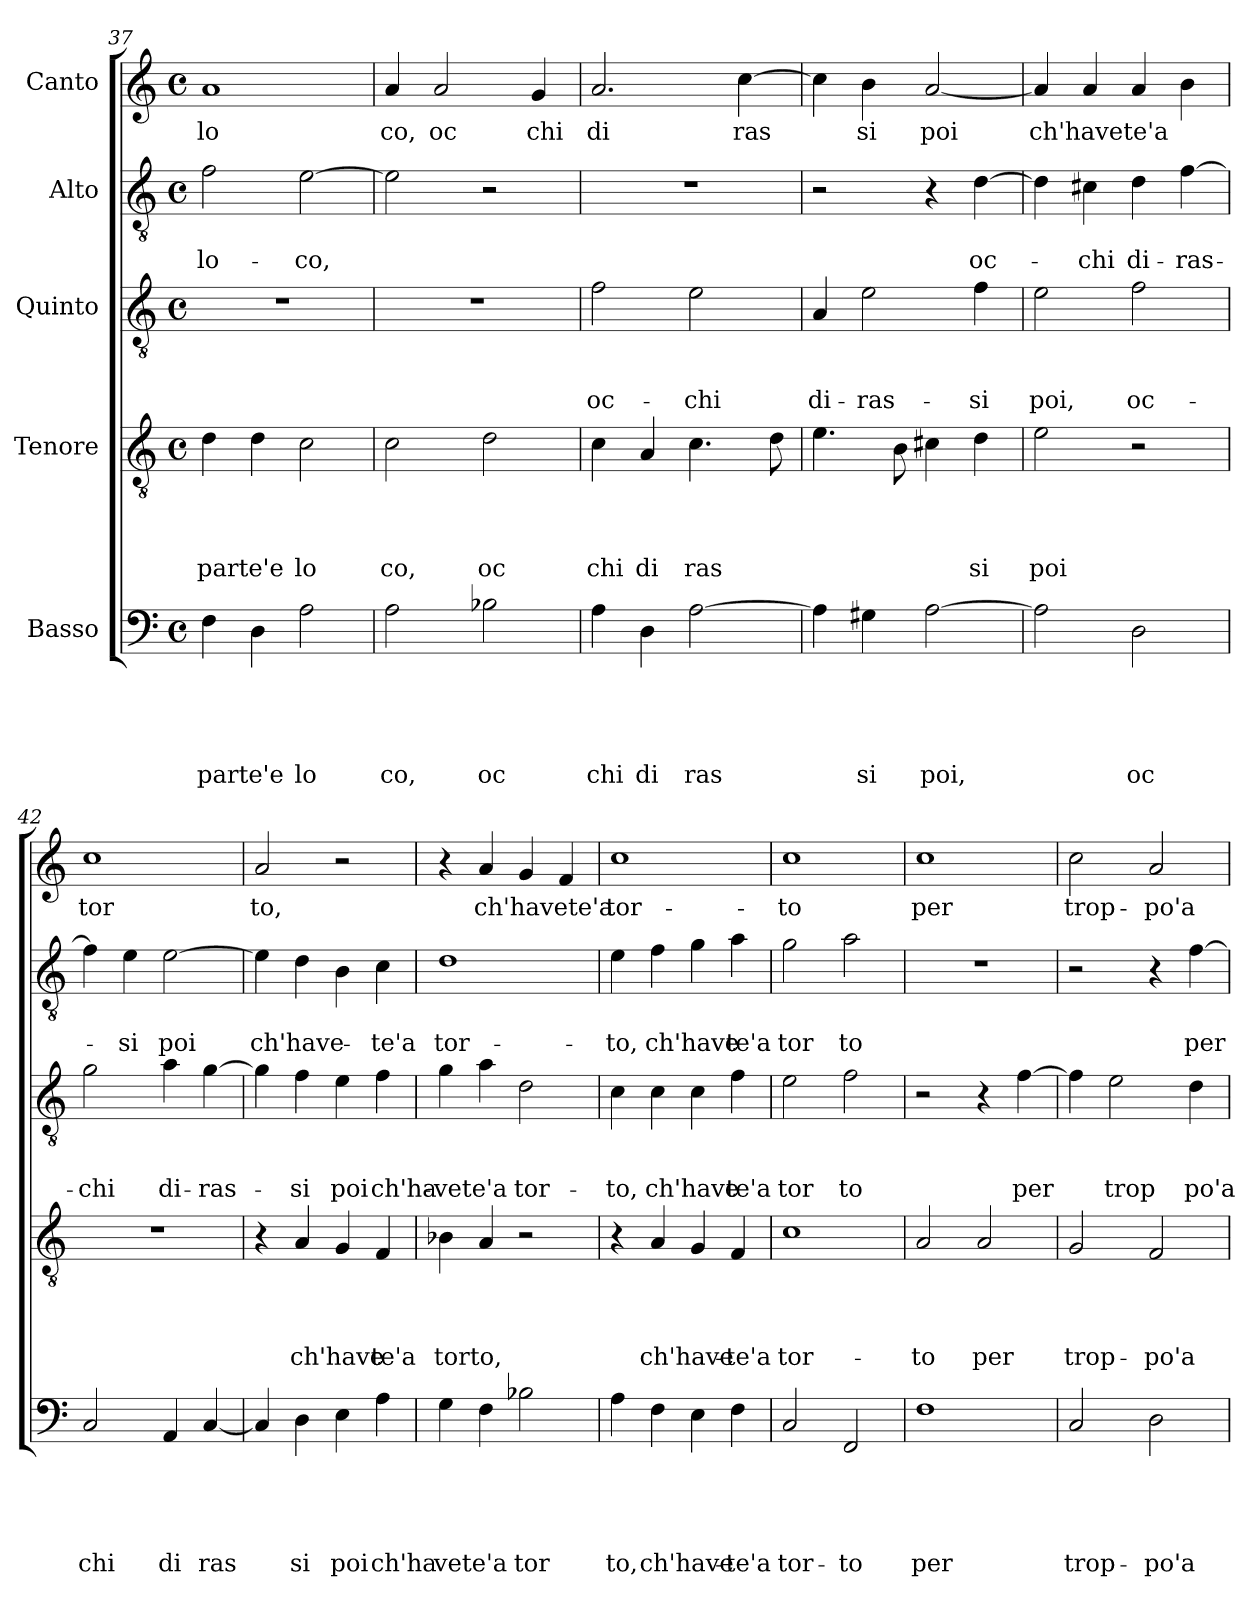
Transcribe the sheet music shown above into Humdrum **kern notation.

**kern	**text	**text	**text	**text	**text	**kern	**text	**text	**text	**text	**kern	**text	**text	**text	**kern	**text	**text	**kern	**text
*part5	*part5	*part5	*part5	*part5	*part5	*part4	*part4	*part4	*part4	*part4	*part3	*part3	*part3	*part3	*part2	*part2	*part2	*part1	*part1
*staff5	*staff5	*staff5	*staff5	*staff5	*staff5	*staff4	*staff4	*staff4	*staff4	*staff4	*staff3	*staff3	*staff3	*staff3	*staff2	*staff2	*staff2	*staff1	*staff1
*I"Basso	*	*	*	*	*	*I"Tenore	*	*	*	*	*I"Quinto	*	*	*	*I"Alto	*	*	*I"Canto	*
!!LO:LB:g=z
*clefF4	*	*	*	*	*	*clefGv2	*	*	*	*	*clefGv2	*	*	*	*clefGv2	*	*	*clefG2	*
*k[]	*	*	*	*	*	*k[]	*	*	*	*	*k[]	*	*	*	*k[]	*	*	*k[]	*
*C:	*	*	*	*	*	*C:	*	*	*	*	*C:	*	*	*	*C:	*	*	*C:	*
*M4/4	*	*	*	*	*	*M4/4	*	*	*	*	*M4/4	*	*	*	*M4/4	*	*	*M4/4	*
*met(c)	*	*	*	*	*	*met(c)	*	*	*	*	*met(c)	*	*	*	*met(c)	*	*	*met(c)	*
=37	=37	=37	=37	=37	=37	=37	=37	=37	=37	=37	=37	=37	=37	=37	=37	=37	=37	=37	=37
!	!	!	!	!	!LO:LY:b	!	!	!	!	!LO:LY:b	!	!	!	!	!	!	!LO:LY:b	!	!LO:LY:b
4F\	.	.	.	.	parte'e	4d\	.	.	.	parte'e	1r	.	.	.	2f\	.	lo-	1a	lo
4D\	.	.	.	.	.	4d\	.	.	.	.	.	.	.	.	.	.	.	.	.
!	!	!	!	!	!LO:LY:b	!	!	!	!	!LO:LY:b	!	!	!	!	!	!	!LO:LY:b	!	!
2A\	.	.	.	.	lo	2c\	.	.	.	lo	.	.	.	.	[>2e\	.	-co,	.	.
=38	=38	=38	=38	=38	=38	=38	=38	=38	=38	=38	=38	=38	=38	=38	=38	=38	=38	=38	=38
!	!	!	!	!	!LO:LY:b	!	!	!	!	!LO:LY:b	!	!	!	!	!	!	!	!	!LO:LY:b
2A\	.	.	.	.	co,	2c\	.	.	.	co,	1r	.	.	.	2e\]	.	.	4a/	co,
!	!	!	!	!	!	!	!	!	!	!	!	!	!	!	!	!	!	!	!LO:LY:b
.	.	.	.	.	.	.	.	.	.	.	.	.	.	.	.	.	.	2a/	oc
!	!	!	!	!	!LO:LY:b	!	!	!	!	!LO:LY:b	!	!	!	!	!	!	!	!	!
2B-X\	.	.	.	.	oc	2d\	.	.	.	oc	.	.	.	.	2r	.	.	.	.
!	!	!	!	!	!	!	!	!	!	!	!	!	!	!	!	!	!	!	!LO:LY:b
.	.	.	.	.	.	.	.	.	.	.	.	.	.	.	.	.	.	4g/	chi
=39	=39	=39	=39	=39	=39	=39	=39	=39	=39	=39	=39	=39	=39	=39	=39	=39	=39	=39	=39
!	!	!	!	!	!LO:LY:b	!	!	!	!	!LO:LY:b	!	!	!	!LO:LY:b	!	!	!	!	!LO:LY:b
4A\	.	.	.	.	chi	4c\	.	.	.	chi	2f\	.	.	oc-	1r	.	.	2.a/	di
!	!	!	!	!	!LO:LY:b	!	!	!	!	!LO:LY:b	!	!	!	!	!	!	!	!	!
4D\	.	.	.	.	di	4A/	.	.	.	di	.	.	.	.	.	.	.	.	.
!	!	!	!	!	!LO:LY:b	!	!	!	!	!LO:LY:b	!	!	!	!LO:LY:b	!	!	!	!	!
[>2A\	.	.	.	.	ras	4.c\	.	.	.	ras	2e\	.	.	-chi	.	.	.	.	.
!	!	!	!	!	!	!	!	!	!	!	!	!	!	!	!	!	!	!	!LO:LY:b
.	.	.	.	.	.	.	.	.	.	.	.	.	.	.	.	.	.	[>4cc\	ras
.	.	.	.	.	.	8d\	.	.	.	.	.	.	.	.	.	.	.	.	.
=40	=40	=40	=40	=40	=40	=40	=40	=40	=40	=40	=40	=40	=40	=40	=40	=40	=40	=40	=40
!	!	!	!	!	!	!	!	!	!	!	!	!	!	!LO:LY:b	!	!	!	!	!
4A\]	.	.	.	.	.	4.e\	.	.	.	.	4A/	.	.	di-	2r	.	.	4cc\]	.
!	!	!	!	!	!LO:LY:b	!	!	!	!	!	!	!	!	!LO:LY:b	!	!	!	!	!LO:LY:b
4G#X\	.	.	.	.	si	.	.	.	.	.	2e\	.	.	-ras-	.	.	.	4b\	si
.	.	.	.	.	.	8B\	.	.	.	.	.	.	.	.	.	.	.	.	.
!	!	!	!	!	!LO:LY:b	!	!	!	!	!	!	!	!	!	!	!	!	!	!LO:LY:b
[>2A\	.	.	.	.	poi,	4c#X\	.	.	.	.	.	.	.	.	4r	.	.	[<2a/	poi
!	!	!	!	!	!	!	!	!	!	!LO:LY:b	!	!	!	!LO:LY:b	!	!	!LO:LY:b	!	!
.	.	.	.	.	.	4d\	.	.	.	si	4f\	.	.	-si	[>4d\	.	oc-	.	.
=41	=41	=41	=41	=41	=41	=41	=41	=41	=41	=41	=41	=41	=41	=41	=41	=41	=41	=41	=41
!	!	!	!	!	!	!	!	!	!	!LO:LY:b	!	!	!	!LO:LY:b	!	!	!	!	!LO:LY:b
2A\]	.	.	.	.	.	2e\	.	.	.	poi	2e\	.	.	poi,	4d\]	.	.	4a/]	ch'havete'a
!	!	!	!	!	!	!	!	!	!	!	!	!	!	!	!	!	!LO:LY:b	!	!
.	.	.	.	.	.	.	.	.	.	.	.	.	.	.	4c#X\	.	-chi	4a/	.
!	!	!	!	!	!LO:LY:b	!	!	!	!	!	!	!	!	!LO:LY:b	!	!	!LO:LY:b	!	!
2D\	.	.	.	.	oc	2r	.	.	.	.	2f\	.	.	oc-	4d\	.	di-	4a/	.
!	!	!	!	!	!	!	!	!	!	!	!	!	!	!	!	!	!LO:LY:b	!	!
.	.	.	.	.	.	.	.	.	.	.	.	.	.	.	[>4f\	.	-ras-	4b\	.
=42	=42	=42	=42	=42	=42	=42	=42	=42	=42	=42	=42	=42	=42	=42	=42	=42	=42	=42	=42
!	!	!	!	!	!LO:LY:b	!	!	!	!	!	!	!	!	!LO:LY:b	!	!	!	!	!LO:LY:b
2C/	.	.	.	.	chi	1r	.	.	.	.	2g\	.	.	-chi	4f\]	.	.	1cc	tor
!	!	!	!	!	!	!	!	!	!	!	!	!	!	!	!	!	!LO:LY:b	!	!
.	.	.	.	.	.	.	.	.	.	.	.	.	.	.	4e\	.	-si	.	.
!	!	!	!	!	!LO:LY:b	!	!	!	!	!	!	!	!	!LO:LY:b	!	!	!LO:LY:b	!	!
4AA/	.	.	.	.	di	.	.	.	.	.	4a\	.	.	di-	[>2e\	.	poi	.	.
!	!	!	!	!	!LO:LY:b	!	!	!	!	!	!	!	!	!LO:LY:b	!	!	!	!	!
[<4C/	.	.	.	.	ras	.	.	.	.	.	[>4g\	.	.	-ras-	.	.	.	.	.
=43	=43	=43	=43	=43	=43	=43	=43	=43	=43	=43	=43	=43	=43	=43	=43	=43	=43	=43	=43
!	!	!	!	!	!	!	!	!	!	!	!	!	!	!	!	!	!LO:LY:b	!	!LO:LY:b
4C/]	.	.	.	.	.	4r	.	.	.	.	4g\]	.	.	.	4e\]	.	ch'have-	2a/	to,
!	!	!	!	!	!LO:LY:b	!	!	!	!	!LO:LY:b	!	!	!	!LO:LY:b	!	!	!	!	!
4D\	.	.	.	.	si	4A/	.	.	.	ch'have	4f\	.	.	-si	4d\	.	.	.	.
!	!	!	!	!	!LO:LY:b	!	!	!	!	!	!	!	!	!LO:LY:b	!	!	!	!	!
4E\	.	.	.	.	poi	4G/	.	.	.	.	4e\	.	.	poi	4B\	.	.	2r	.
!	!	!	!	!	!LO:LY:b	!	!	!	!	!LO:LY:b	!	!	!	!LO:LY:b	!	!	!LO:LY:b	!	!
4A\	.	.	.	.	ch'ha	4F/	.	.	.	te'a	4f\	.	.	ch'ha-	4c\	.	-te'a	.	.
=44	=44	=44	=44	=44	=44	=44	=44	=44	=44	=44	=44	=44	=44	=44	=44	=44	=44	=44	=44
!	!	!	!	!	!LO:LY:b	!	!	!	!	!LO:LY:b	!	!	!	!LO:LY:b	!	!	!LO:LY:b	!	!
4G\	.	.	.	.	vete'a	4B-X\	.	.	.	torto,	4g\	.	.	-vete'a	1d	.	tor-	4r	.
!	!	!	!	!	!	!	!	!	!	!	!	!	!	!	!	!	!	!	!LO:LY:b
4F\	.	.	.	.	.	4A/	.	.	.	.	4a\	.	.	.	.	.	.	4a/	ch'havete'a
!	!	!	!	!	!LO:LY:b	!	!	!	!	!	!	!	!	!LO:LY:b	!	!	!	!	!
2B-X\	.	.	.	.	tor	2r	.	.	.	.	2d\	.	.	tor-	.	.	.	4g/	.
.	.	.	.	.	.	.	.	.	.	.	.	.	.	.	.	.	.	4f/	.
!!LO:PB:g=z
=45	=45	=45	=45	=45	=45	=45	=45	=45	=45	=45	=45	=45	=45	=45	=45	=45	=45	=45	=45
!	!	!	!	!	!LO:LY:b	!	!	!	!	!	!	!	!	!LO:LY:b	!	!	!LO:LY:b	!	!LO:LY:b
4A\	.	.	.	.	to,	4r	.	.	.	.	4c\	.	.	-to,	4e\	.	-to,	1cc	tor-
!	!	!	!	!	!LO:LY:b	!	!	!	!	!LO:LY:b	!	!	!	!LO:LY:b	!	!	!LO:LY:b	!	!
4F\	.	.	.	.	ch'have-	4A/	.	.	.	ch'have-	4c\	.	.	ch'have	4f\	.	ch'have	.	.
4E\	.	.	.	.	.	4G/	.	.	.	.	4c\	.	.	.	4g\	.	.	.	.
!	!	!	!	!	!LO:LY:b	!	!	!	!	!LO:LY:b	!	!	!	!LO:LY:b	!	!	!LO:LY:b	!	!
4F\	.	.	.	.	-te'a	4F/	.	.	.	-te'a	4f\	.	.	te'a	4a\	.	te'a	.	.
=46	=46	=46	=46	=46	=46	=46	=46	=46	=46	=46	=46	=46	=46	=46	=46	=46	=46	=46	=46
!	!	!	!	!	!LO:LY:b	!	!	!	!	!LO:LY:b	!	!	!	!LO:LY:b	!	!	!LO:LY:b	!	!LO:LY:b
2C/	.	.	.	.	tor-	1c	.	.	.	tor-	2e\	.	.	tor	2g\	.	tor	1cc	-to
!	!	!	!	!	!LO:LY:b	!	!	!	!	!	!	!	!	!LO:LY:b	!	!	!LO:LY:b	!	!
2FF/	.	.	.	.	-to	.	.	.	.	.	2f\	.	.	to	2a\	.	to	.	.
=47	=47	=47	=47	=47	=47	=47	=47	=47	=47	=47	=47	=47	=47	=47	=47	=47	=47	=47	=47
!	!	!	!	!	!LO:LY:b	!	!	!	!	!LO:LY:b	!	!	!	!	!	!	!	!	!LO:LY:b
1F	.	.	.	.	per	2A/	.	.	.	-to	2r	.	.	.	1r	.	.	1cc	per
!	!	!	!	!	!	!	!	!	!	!LO:LY:b	!	!	!	!	!	!	!	!	!
.	.	.	.	.	.	2A/	.	.	.	per	4r	.	.	.	.	.	.	.	.
!	!	!	!	!	!	!	!	!	!	!	!	!	!	!LO:LY:b	!	!	!	!	!
.	.	.	.	.	.	.	.	.	.	.	[>4f\	.	.	per	.	.	.	.	.
=48	=48	=48	=48	=48	=48	=48	=48	=48	=48	=48	=48	=48	=48	=48	=48	=48	=48	=48	=48
!	!	!	!	!	!LO:LY:b	!	!	!	!	!LO:LY:b	!	!	!	!	!	!	!	!	!LO:LY:b
2C/	.	.	.	.	trop-	2G/	.	.	.	trop-	4f\]	.	.	.	2r	.	.	2cc\	trop-
!	!	!	!	!	!	!	!	!	!	!	!	!	!	!LO:LY:b	!	!	!	!	!
.	.	.	.	.	.	.	.	.	.	.	2e\	.	.	trop	.	.	.	.	.
!	!	!	!	!	!LO:LY:b	!	!	!	!	!LO:LY:b	!	!	!	!	!	!	!	!	!LO:LY:b
2D\	.	.	.	.	-po'a-	2F/	.	.	.	-po'a-	.	.	.	.	4r	.	.	2a/	-po'a-
!	!	!	!	!	!	!	!	!	!	!	!	!	!	!LO:LY:b	!	!	!LO:LY:b	!	!
.	.	.	.	.	.	.	.	.	.	.	4d\	.	.	po'a	[>4f\	.	per	.	.
=	=	=	=	=	=	=	=	=	=	=	=	=	=	=	=	=	=	=	=
*-	*-	*-	*-	*-	*-	*-	*-	*-	*-	*-	*-	*-	*-	*-	*-	*-	*-	*-	*-
